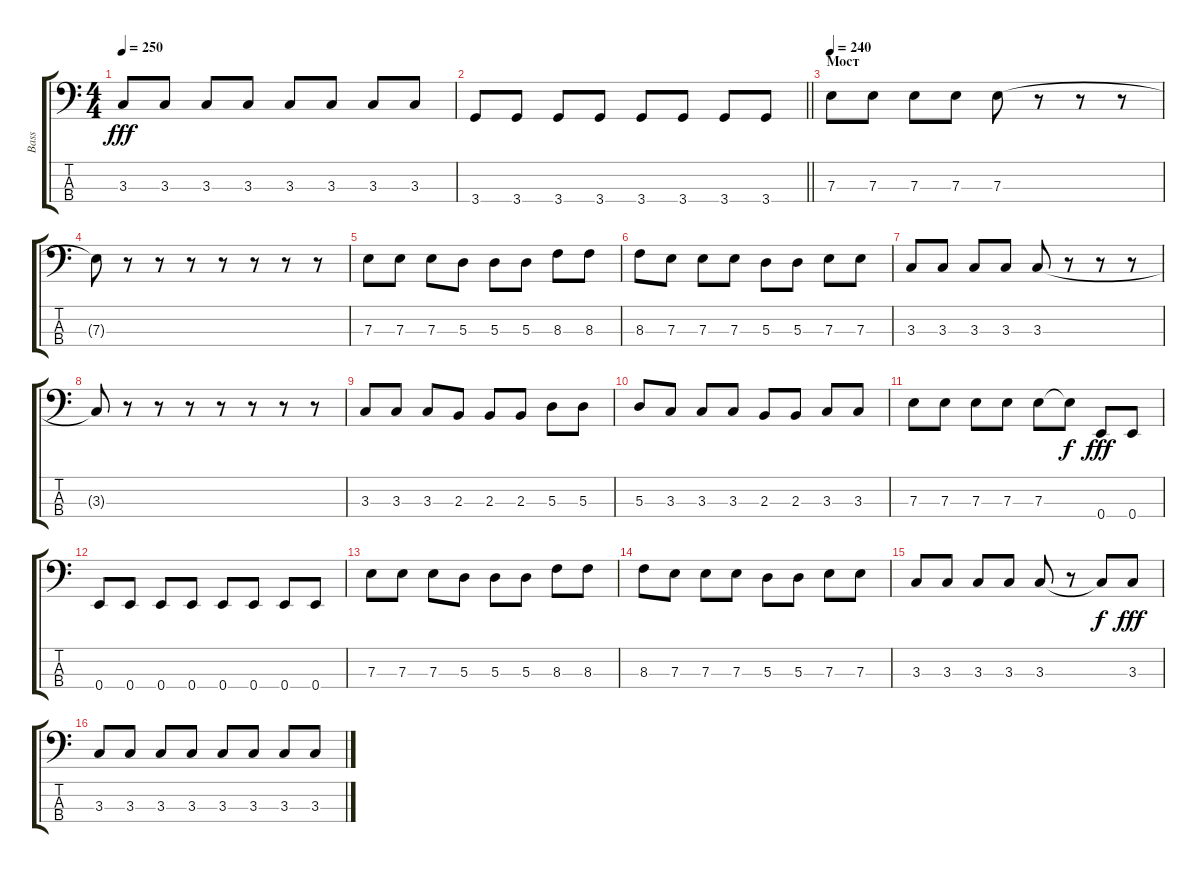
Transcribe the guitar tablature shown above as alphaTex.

\track ("Bass" "Bass") {instrument electricbassfinger}
\staff {score tabs}
\tuning (G2 D2 A1 E1) {hide}
\ts (4 4)
\tempo 250
\clef f4
\ks c
3.3.8{dy fff} 3.3.8 3.3.8 3.3.8 3.3.8 3.3.8 3.3.8 3.3.8 |
\barLineRight lightlight
3.4.8 3.4.8 3.4.8 3.4.8 3.4.8 3.4.8 3.4.8 3.4.8 |
\section ("" "Мост")
\tempo 240
7.3.8 7.3.8 7.3.8 7.3.8 7.3.8 r.8 r.8 r.8 |
7.3{t}.8 r.8 r.8 r.8 r.8 r.8 r.8 r.8 |
7.3.8 7.3.8 7.3.8 5.3.8 5.3.8 5.3.8 8.3.8 8.3.8 |
8.3.8 7.3.8 7.3.8 7.3.8 5.3.8 5.3.8 7.3.8 7.3.8 |
3.3.8 3.3.8 3.3.8 3.3.8 3.3.8 r.8 r.8 r.8 |
3.3{t}.8 r.8 r.8 r.8 r.8 r.8 r.8 r.8 |
3.3.8 3.3.8 3.3.8 2.3.8 2.3.8 2.3.8 5.3.8 5.3.8 |
5.3.8 3.3.8 3.3.8 3.3.8 2.3.8 2.3.8 3.3.8 3.3.8 |
7.3.8 7.3.8 7.3.8 7.3.8 7.3.8 7.3{t}.8{dy f} 0.4.8{dy fff} 0.4.8 |
0.4.8 0.4.8 0.4.8 0.4.8 0.4.8 0.4.8 0.4.8 0.4.8 |
7.3.8 7.3.8 7.3.8 5.3.8 5.3.8 5.3.8 8.3.8 8.3.8 |
8.3.8 7.3.8 7.3.8 7.3.8 5.3.8 5.3.8 7.3.8 7.3.8 |
3.3.8 3.3.8 3.3.8 3.3.8 3.3.8 r.8 3.3{t}.8{dy f} 3.3.8{dy fff} |
3.3.8 3.3.8 3.3.8 3.3.8 3.3.8 3.3.8 3.3.8 3.3.8
